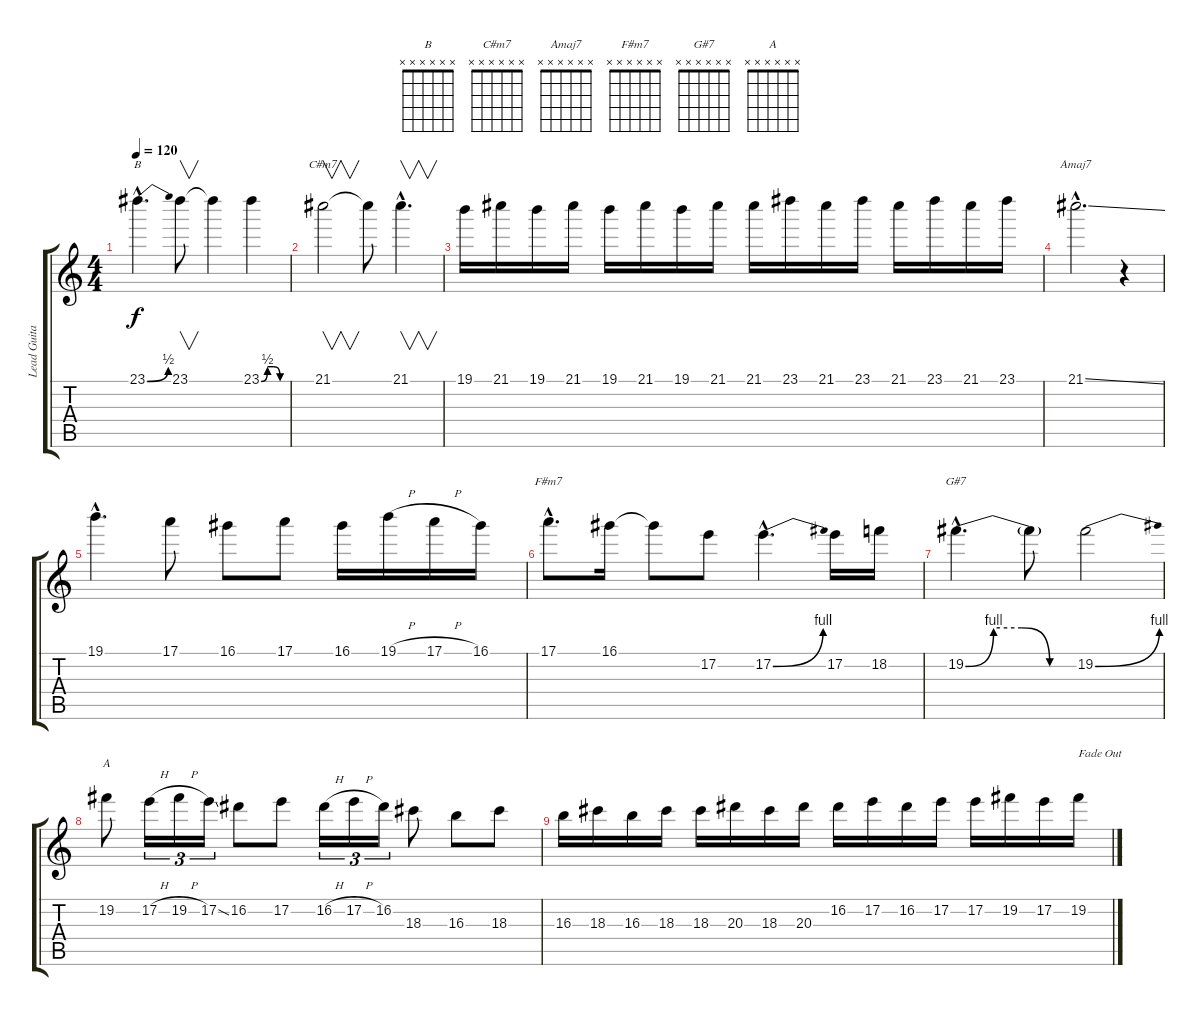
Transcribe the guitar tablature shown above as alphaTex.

\track ("Lead Guitar" "Lead Guita") {instrument distortionguitar}
\staff {score tabs}
\tuning (E4 B3 G3 D3 A2 E2) {hide}
\chord ("B" x x x x x x) {firstfret 0}
\chord ("C#m7" x x x x x x) {firstfret 0}
\chord ("Amaj7" x x x x x x) {firstfret 0}
\chord ("F#m7" x x x x x x) {firstfret 0}
\chord ("G#7" x x x x x x) {firstfret 0}
\chord ("A" x x x x x x) {firstfret 0}
\ts (4 4)
\tempo 120
\clef g2
\ks c
23.1{be (bend 0 0 60 2) hac}.4{d ch "B" dy f} 23.1.8{v} 23.1{t}.4 23.1{be (custom 0 0 15 2 30 2 45 0 60 0)}.4 |
21.1.2{v ch "C#m7"} 21.1{t}.8 21.1{hac}.4{v d} |
19.1.16 21.1.16 19.1.16 21.1.16 19.1.16 21.1.16 19.1.16 21.1.16 21.1.16 23.1.16 21.1.16 23.1.16 21.1.16 23.1.16 21.1.16 23.1.16 |
21.1{ss hac}.2{d ch "Amaj7"} r.4 |
19.1{hac}.4{d volume 10} 17.1.8 16.1.8 17.1.8{volume 8} 16.1.16 19.1{h}.16 17.1{h}.16 16.1.16 |
17.1{hac}.8{d ch "F#m7" volume 7} 16.1.16 16.1{t}.8 17.2.8 17.2{be (bend 0 0 60 4) hac}.4{d volume 6} 17.2.16 18.2.16 |
19.2{be (custom 0 0 15 4 30 4 45 0 60 0) hac}.4{d ch "G#7" volume 5} 19.2{t}.8 19.2{be (bend 0 0 60 4)}.2{volume 4} |
19.2.8{ch "A" volume 3} 17.2{h}.16{tu (3 2)} 19.2{h}.16{tu (3 2)} 17.2{ss}.16{tu (3 2)} 16.2.8 17.2.8 16.2{h}.16{tu (3 2) volume 2} 17.2{h}.16{tu (3 2)} 16.2.16{tu (3 2)} 18.3.8 16.3.8 18.3.8 |
16.3.16{volume 2} 18.3.16 16.3.16 18.3.16 18.3.16 20.3.16 18.3.16 20.3.16 16.2.16{volume 1} 17.2.16 16.2.16 17.2.16 17.2.16 19.2.16 17.2.16 19.2.16{txt "Fade Out"}
